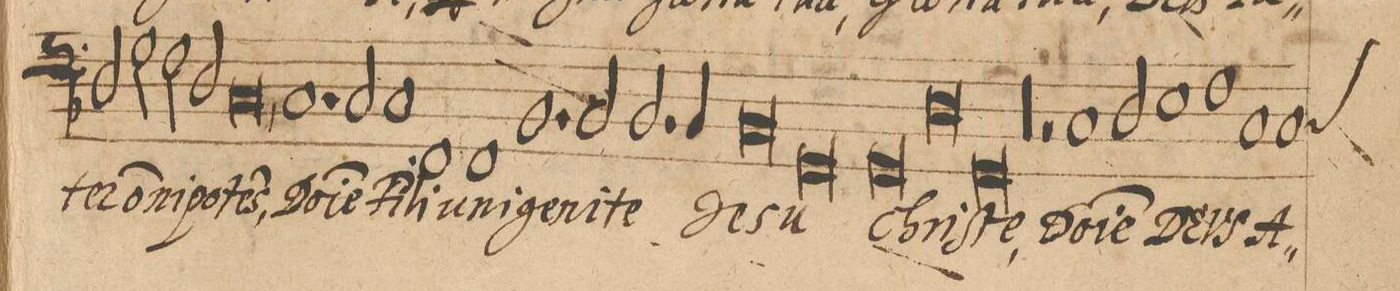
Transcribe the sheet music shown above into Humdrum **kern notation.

**kern	**text
*I"OCTAVAVOX	*
*clefF4	*
*k[b-]	*
*met(C|)	*
*M2/1	*
2D/	-ter
2G\	(om)-
2F\	-ni-
2D/	-po-
=43-	=43-
0C,	-t(ens)
=44-	=44-
1.C	D(o-
2C/	-mi)-
=45-	=45-
1C	-ne
1FF	Fi-
=46-	=46-
1FF	-li
1.BB-	u-
=47-	=47-
2BB-/	-ni-
2.BB-/	-ge-
4BB-/	-mi-
=48-	=48-
0BB-	-te
=49-	=49-
0GG	Je-
=50-	=50-
0GG	-su
=51-	=51-
0D	Chri-
=52-	=52-
0GG	-ste,
=53-	=53-
00r	.
=54-	=54-
=55-	=55-
2r	.
1C	D(o-
2D/	-mi-
=56-	=56-
1E	-ne)
1F	DE-
=57-	=57-
1C	-VS
1C	A-
*custos:C	*
=58-	=58-
*-	*-
